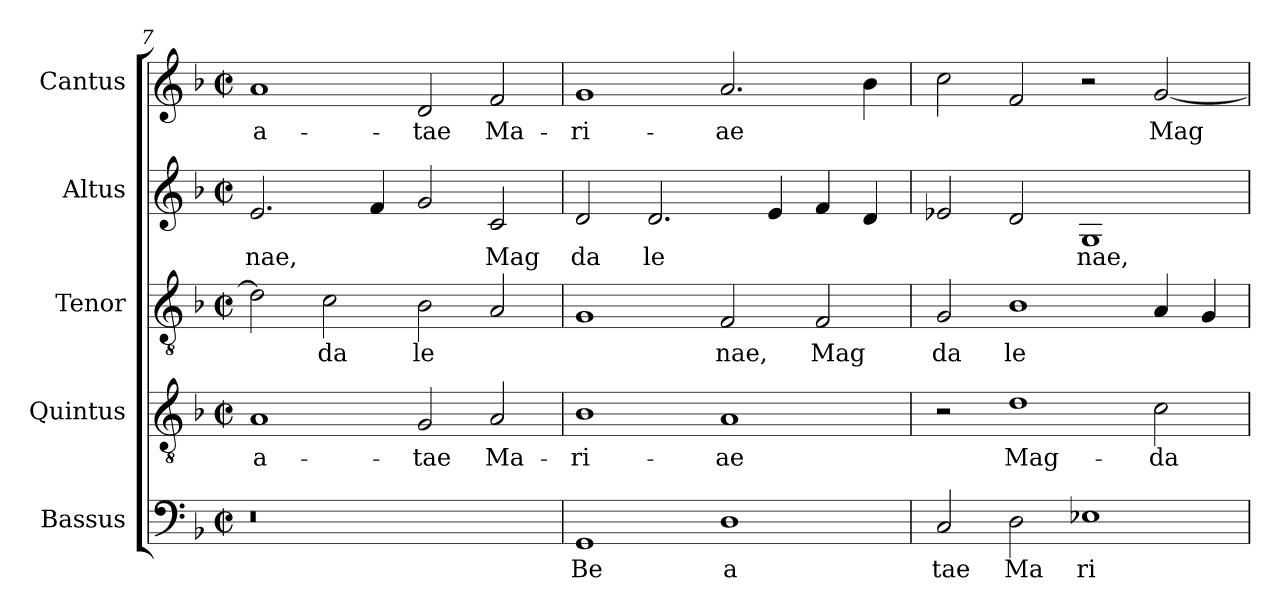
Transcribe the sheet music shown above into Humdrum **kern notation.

**kern	**text	**kern	**text	**kern	**text	**kern	**text	**kern	**text
*part5	*part5	*part4	*part4	*part3	*part3	*part2	*part2	*part1	*part1
*staff5	*staff5	*staff4	*staff4	*staff3	*staff3	*staff2	*staff2	*staff1	*staff1
*I"Bassus	*	*I"Quintus	*	*I"Tenor	*	*I"Altus	*	*I"Cantus	*
!!LO:LB:g=z
*clefF4	*	*clefGv2	*	*clefGv2	*	*clefG2	*	*clefG2	*
*k[b-]	*	*k[b-]	*	*k[b-]	*	*k[b-]	*	*k[b-]	*
*F:	*	*F:	*	*F:	*	*F:	*	*F:	*
*M2/2	*	*M2/2	*	*M2/2	*	*M2/2	*	*M2/2	*
*met(c|)	*	*met(c|)	*	*met(c|)	*	*met(c|)	*	*met(c|)	*
=7	=7	=7	=7	=7	=7	=7	=7	=7	=7
!	!	!	!LO:LY:b:cj	!	!	!	!LO:LY:b	!	!LO:LY:b:cj
0r	.	1A	a-	2d\]	.	2.e/	nae,	1a	a-
!	!	!	!	!	!LO:LY:b:cj	!	!	!	!
.	.	.	.	2c\	da	.	.	.	.
.	.	.	.	.	.	4f/	.	.	.
!	!	!	!LO:LY:b:cj	!	!LO:LY:b:cj	!	!	!	!LO:LY:b:cj
.	.	2G/	-tae	2B-\	le	2g/	.	2d/	-tae
!	!	!	!LO:LY:b:cj	!	!	!	!LO:LY:b:cj	!	!LO:LY:b:cj
.	.	2A/	Ma-	2A/	.	2c/	Mag	2f/	Ma-
=8	=8	=8	=8	=8	=8	=8	=8	=8	=8
!	!LO:LY:b:cj	!	!LO:LY:b:cj	!	!	!	!LO:LY:b:cj	!	!LO:LY:b:cj
1GG	Be	1B-	-ri-	1G	.	2d/	da	1g	-ri-
!	!	!	!	!	!	!	!LO:LY:b:cj	!	!
.	.	.	.	.	.	2.d/	le	.	.
!	!LO:LY:b:cj	!	!LO:LY:b:cj	!	!LO:LY:b:cj	!	!	!	!LO:LY:b:cj
1D	a	1A	-ae	2F/	nae,	.	.	2.a/	-ae
.	.	.	.	.	.	4e/	.	.	.
!	!	!	!	!	!LO:LY:b:cj	!	!	!	!
.	.	.	.	2F/	Mag	4f/	.	.	.
.	.	.	.	.	.	4d/	.	4b-\	.
=9	=9	=9	=9	=9	=9	=9	=9	=9	=9
!	!LO:LY:b:cj	!	!	!	!LO:LY:b:cj	!	!	!	!
2C/	tae	2r	.	2G/	da	2e-X/	.	2cc\	.
!	!LO:LY:b:cj	!	!LO:LY:b:cj	!	!LO:LY:b:cj	!	!	!	!
2D\	Ma	1d	Mag-	1B-	le	2d/	.	2f/	.
!	!LO:LY:b:cj	!	!	!	!	!	!LO:LY:b:cj	!	!
1E-X	ri	.	.	.	.	1G	nae,	2r	.
!	!	!	!LO:LY:b:cj	!	!	!	!	!	!LO:LY:b
.	.	2c\	-da-	4A/	.	.	.	[<2g/	Mag-
.	.	.	.	4G/	.	.	.	.	.
=	=	=	=	=	=	=	=	=	=
*-	*-	*-	*-	*-	*-	*-	*-	*-	*-
